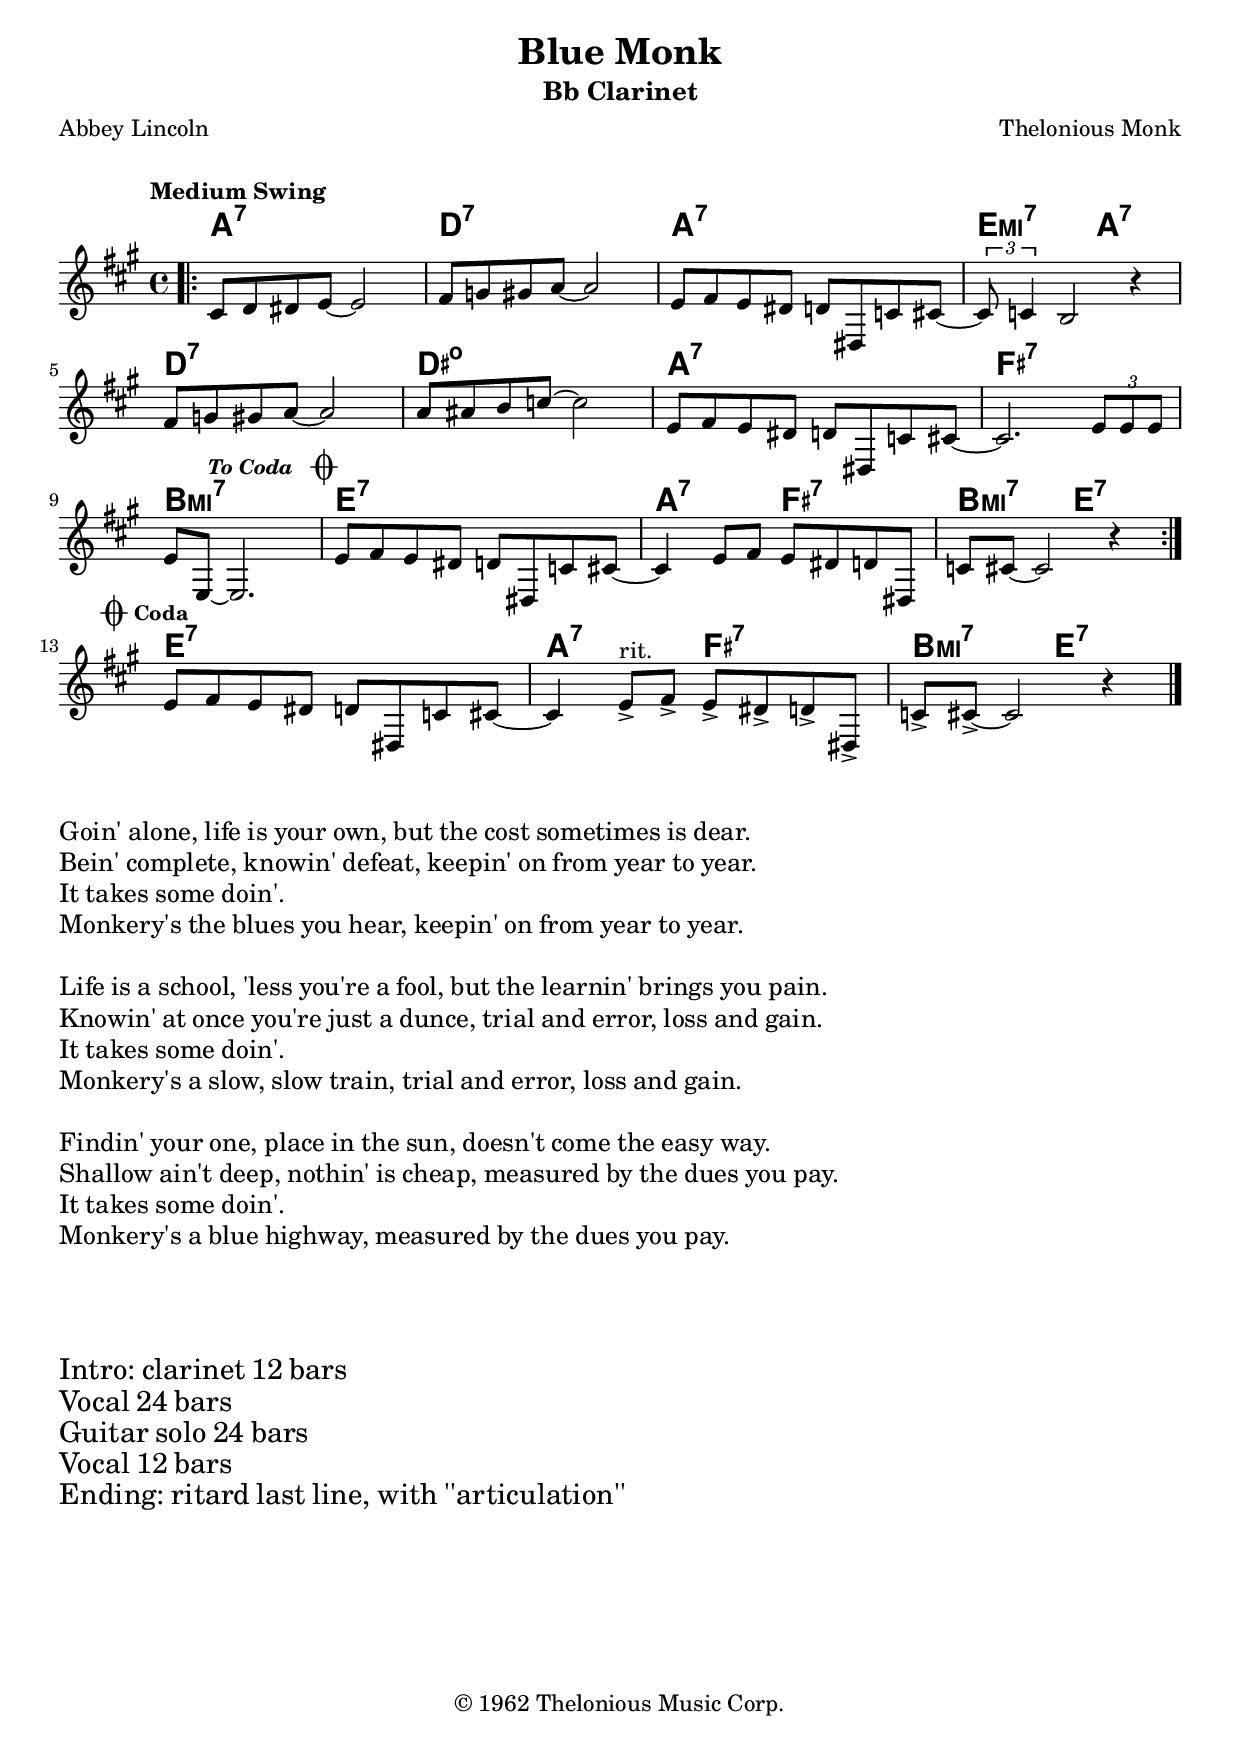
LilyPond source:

\version "2.24.0"

\include "english.ly"

instrument = "Bb Clarinet"
whatKey = a
whatClef = "treble"

%% -*- Mode: LilyPond -*-

\include "lead-sheets.ily"

\header {
  title = "Blue Monk"
  subtitle = \instrument
  poet = "Abbey Lincoln"
  composer = "Thelonious Monk"
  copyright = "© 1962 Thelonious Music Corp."
}

refrainLyrics = \lyricmode {
}

refrainChords = \chordmode {
  bf1:7 ef1:7 bf1:7 f2:m7 bf2:7
  ef1:7 e1:dim7 bf1:7 g1:7
  c1:m7 f1:7 bf2:7 g2:7 c2:m7 f2:7
  
  f1:7 bf2:7 g2:7 c2:m7 f2:7
}

refrainKey = bf

refrainMelody = \relative f' {
  \time 4/4
  \key \refrainKey \major
  \clef \whatClef
  \tempo "Medium Swing"

  \bar ".|:"
  \repeat volta 2 {
  d8 ef8 e8 f8~ f2 | g8 gs8 a8 bf8~ bf2 |
  f8 g8 f8 e8 ef8 e,8 cs'8 d8~ | \tuplet 3/2 { d8 df4 } c2 r4 |
  \break
  g'8 gs8 a8 bf8~ bf2 | bf8 b8 c8 df8~ df2 |
  f,8 g8 f8 e8 ef8 e,8 cs'8 d8~ | d2. \tuplet 3/2 { f8 f8 f8 } |
  \break
  f8 f,8~ f2. \textToCoda | f'8 g8 f8 e8 ef8 e,8 cs'8 d8~ |
  d4 f8 g8 f8 e8 ef8 e,8 | cs'8 d8~ d2 r4 |
  }
  \break
  \textCoda
  f8 g8 f8 e8 ef8 e,8 cs'8 d8~ |
  d4 f8->^"rit." g8-> f8-> e8-> ef8-> e,8-> | cs'8-> d8~-> d2 r4 |
  \bar "|."
}

\include "paper.ily"

\markup {
  % Leave a gap after the header
  \vspace #1
}

\include "refrain.ily"

\markup {
  \column {
    \vspace #1
    \line { \large { Goin' alone, life is your own, but the cost sometimes is dear. } }
    \line { \large { Bein' complete, knowin' defeat, keepin' on from year to year. } }
    \line { \large { It takes some doin'. } }
    \line { \large { Monkery's the blues you hear, keepin' on from year to year. } }
    \vspace #1
    \line { \large { Life is a school, 'less you're a fool, but the learnin' brings you pain. } }
    \line { \large { Knowin' at once you're just a dunce, trial and error, loss and gain. } }
    \line { \large { It takes some doin'. } }
    \line { \large { Monkery's a slow, slow train, trial and error, loss and gain. } }
    \vspace #1
    \line { \large { Findin' your one, place in the sun, doesn't come the easy way. } }
    \line { \large { Shallow ain't deep, nothin' is cheap, measured by the dues you pay. } }
    \line { \large { It takes some doin'. } }
    \line { \large { Monkery's a blue highway, measured by the dues you pay. } }
    \vspace #1
  }
}

performanceNotes =
\markup {
  \vspace #3
  \column {
    \line { \huge { Intro: clarinet 12 bars } }
    \line { \huge { Vocal 24 bars } }
    \line { \huge { Guitar solo 24 bars } }
    \line { \huge { Vocal 12 bars } }
    \line { \huge { Ending: ritard last line, with ''articulation'' } }
  }
}

\include "notes.ily"

